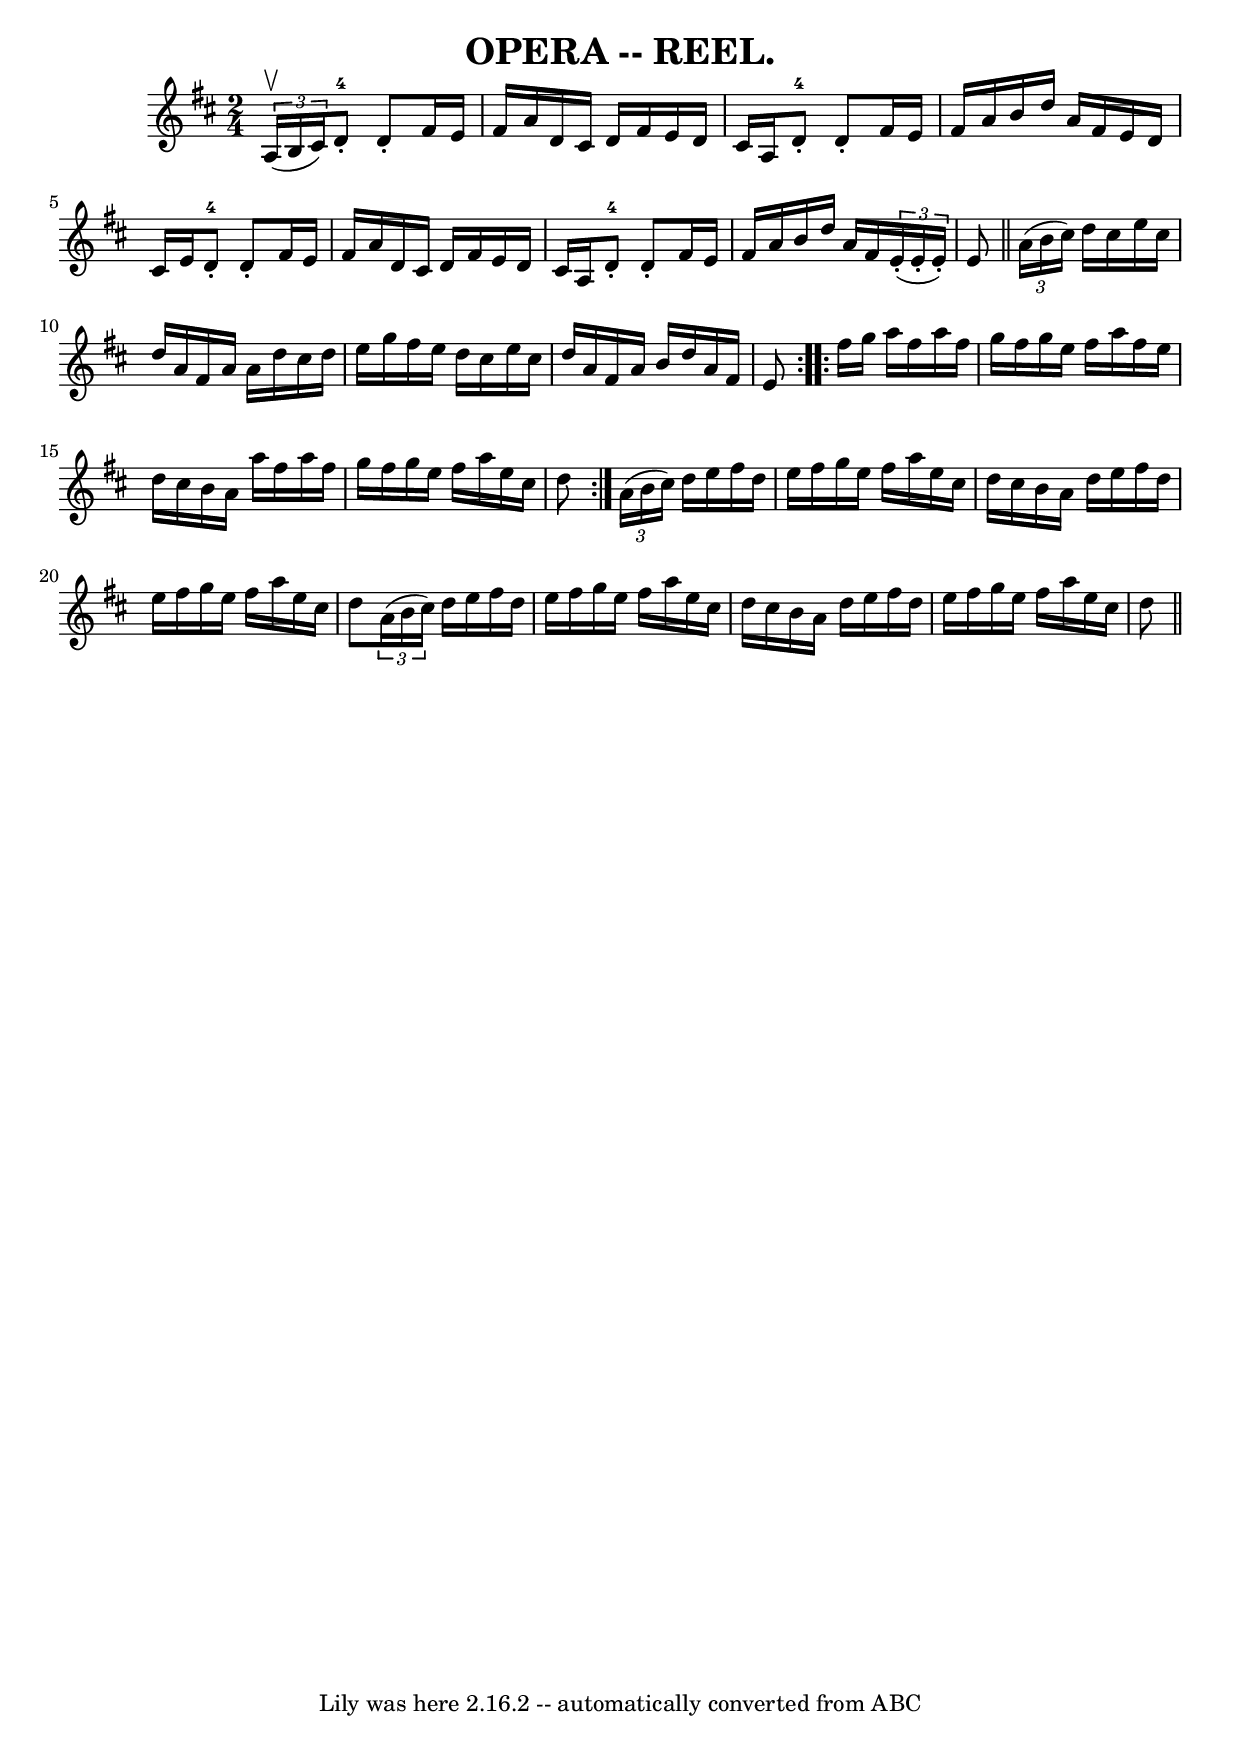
\version "2.16.2"
\include "Mammoth.ily"
\header {
  crossRefNumber = "3"
  footnotes = ""
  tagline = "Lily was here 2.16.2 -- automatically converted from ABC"
  title = "OPERA -- REEL."

}
voicedefault =  {


  \time 2/4 
  \key d \major   \times 2/3 { a16^\upbow(b16 cis'16) 
			     } 
  |
  d'8-4-. d'8 -. fis'16 e'16 fis'16 a'16  |
  
  d'16 cis'16 d'16 fis'16 e'16 d'16 cis'16 a16  |
  
  d'8-4-. d'8 -. fis'16 e'16 fis'16 a'16  |
  b'16    
  d''16 a'16 fis'16 e'16 d'16 cis'16 e'16  |
  d'8 
  -4-. d'8 -. fis'16 e'16 fis'16 a'16  |
  d'16 cis'16   
  d'16 fis'16 e'16 d'16 cis'16 a16  |
  d'8-4-. d'8 
  -. fis'16 e'16 fis'16 a'16  |
  b'16 d''16 a'16    
  fis'16    \times 2/3 { e'16 (-. e'16 -. e'16 -.) 
		       } e'8  \bar "||"     

  \repeat volta 2 {
    \times 2/3 { a'16 (b'16 cis''16) 
	       } |
    
    d''16 cis''16 e''16 cis''16 d''16 a'16 fis'16 a'16  
    |
    a'16 d''16 cis''16 d''16 e''16 g''16 fis''16    
    e''16  |
    d''16 cis''16 e''16 cis''16 d''16 a'16    
    fis'16 a'16  |
    b'16 d''16 a'16 fis'16 e'8  
  }     

  \repeat volta 2 {
    fis''16 g''16  |
    a''16 fis''16 a''16    
    fis''16 g''16 fis''16 g''16 e''16  |
    fis''16 a''16    
    fis''16 e''16 d''16 cis''16 b'16 a'16  |
    a''16    
    fis''16 a''16 fis''16 g''16 fis''16 g''16 e''16  |
    
    fis''16 a''16 e''16 cis''16 d''8  
  }     \times 2/3 { a'16 (
		     b'16 cis''16) 
		   } |
  d''16 e''16 fis''16 d''16 e''16    
  fis''16 g''16 e''16  |
  fis''16 a''16 e''16 cis''16    
  d''16 cis''16 b'16 a'16  |
  d''16 e''16 fis''16 d''16 
  e''16 fis''16 g''16 e''16  |
  fis''16 a''16 e''16    
  cis''16 d''8    \times 2/3 { a'16 (b'16 cis''16) 
			     } |
  
  d''16 e''16 fis''16 d''16 e''16 fis''16 g''16 e''16  
  |
  fis''16 a''16 e''16 cis''16 d''16 cis''16 b'16    
  a'16  |
  d''16 e''16 fis''16 d''16 e''16 fis''16    
  g''16 e''16  |
  fis''16 a''16 e''16 cis''16 d''8  
  \bar "||"   

}

\score{
  <<

    \context Staff="default"
    {
      \voicedefault 
      
    }

  >>
  \layout {
    
  }
  \midi {
  }

}
